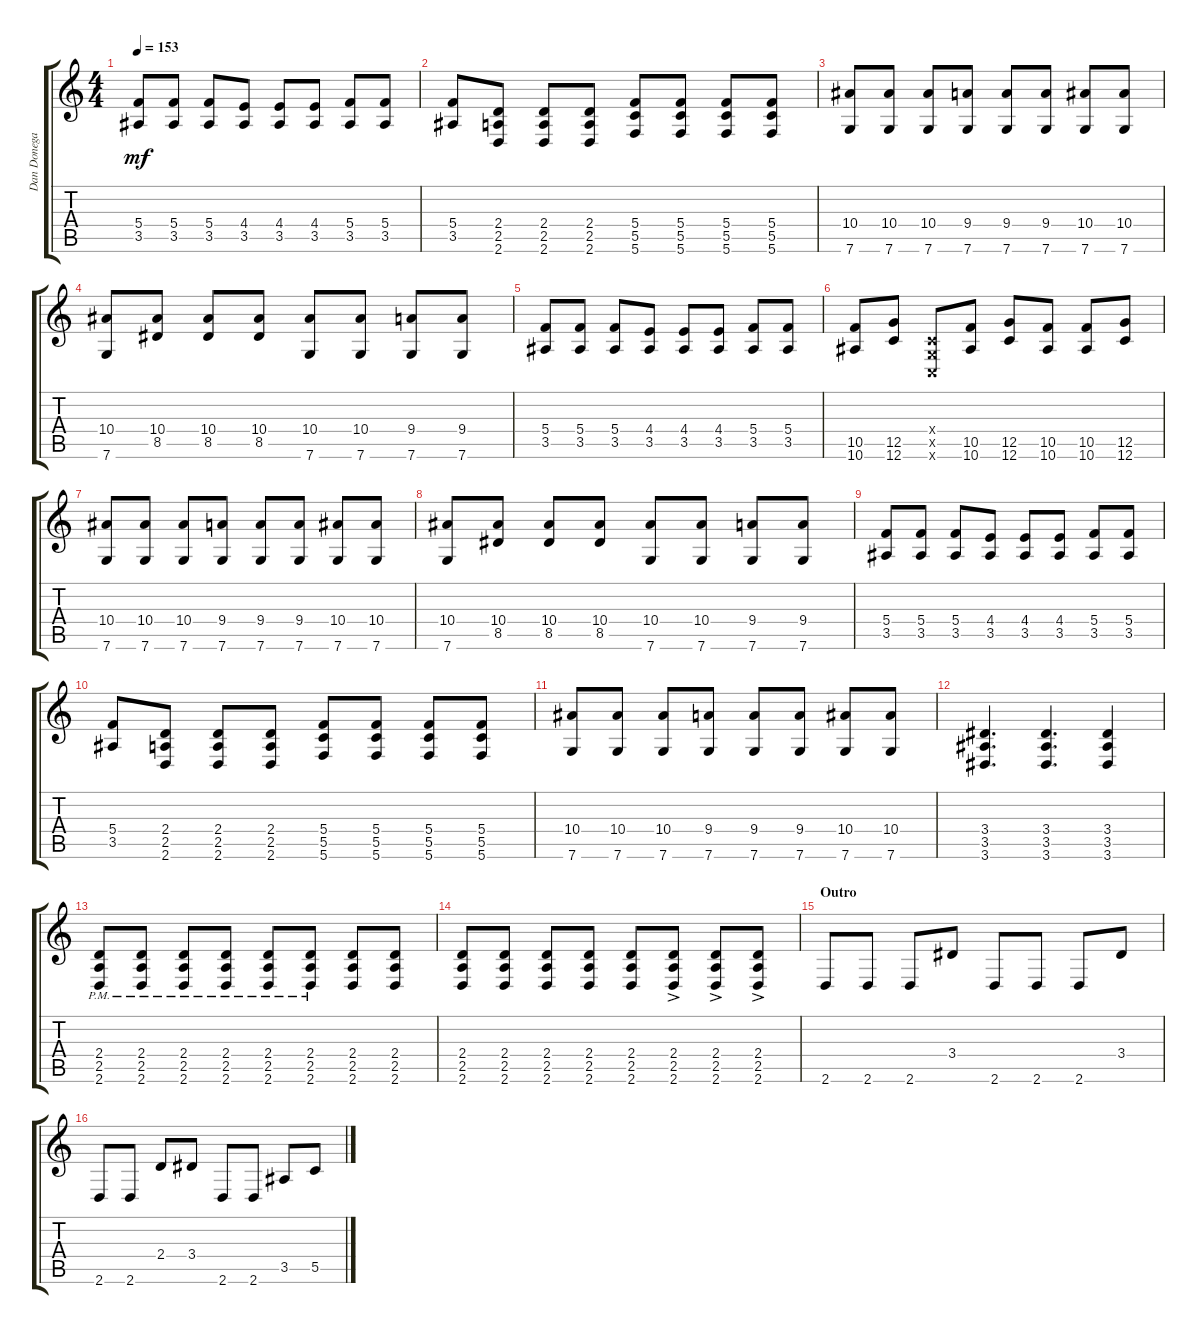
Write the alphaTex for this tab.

\track ("Dan Donegan" "Dan Donega") {instrument distortionguitar}
\staff {score tabs}
\tuning (D4 A3 F3 C3 G2 C2) {hide}
\ts (4 4)
\tempo 153
\clef g2
\ks c
(5.4 3.5).8{dy mf} (5.4 3.5).8 (5.4 3.5).8 (4.4 3.5).8 (4.4 3.5).8 (4.4 3.5).8 (5.4 3.5).8 (5.4 3.5).8 |
(5.4 3.5).8 (2.4 2.5 2.6).8 (2.4 2.5 2.6).8 (2.4 2.5 2.6).8 (5.4 5.5 5.6).8 (5.4 5.5 5.6).8 (5.4 5.5 5.6).8 (5.4 5.5 5.6).8 |
(10.4 7.6).8 (10.4 7.6).8 (10.4 7.6).8 (9.4 7.6).8 (9.4 7.6).8 (9.4 7.6).8 (10.4 7.6).8 (10.4 7.6).8 |
(10.4 7.6).8 (10.4 8.5).8 (10.4 8.5).8 (10.4 8.5).8 (10.4 7.6).8 (10.4 7.6).8 (9.4 7.6).8 (9.4 7.6).8 |
(5.4 3.5).8 (5.4 3.5).8 (5.4 3.5).8 (4.4 3.5).8 (4.4 3.5).8 (4.4 3.5).8 (5.4 3.5).8 (5.4 3.5).8 |
(10.5 10.6).8 (12.5 12.6).8 (0.4{x} 0.5{x} 0.6{x}).8 (10.5 10.6).8 (12.5 12.6).8 (10.5 10.6).8 (10.5 10.6).8 (12.5 12.6).8 |
(10.4 7.6).8 (10.4 7.6).8 (10.4 7.6).8 (9.4 7.6).8 (9.4 7.6).8 (9.4 7.6).8 (10.4 7.6).8 (10.4 7.6).8 |
(10.4 7.6).8 (10.4 8.5).8 (10.4 8.5).8 (10.4 8.5).8 (10.4 7.6).8 (10.4 7.6).8 (9.4 7.6).8 (9.4 7.6).8 |
(5.4 3.5).8 (5.4 3.5).8 (5.4 3.5).8 (4.4 3.5).8 (4.4 3.5).8 (4.4 3.5).8 (5.4 3.5).8 (5.4 3.5).8 |
(5.4 3.5).8 (2.4 2.5 2.6).8 (2.4 2.5 2.6).8 (2.4 2.5 2.6).8 (5.4 5.5 5.6).8 (5.4 5.5 5.6).8 (5.4 5.5 5.6).8 (5.4 5.5 5.6).8 |
(10.4 7.6).8 (10.4 7.6).8 (10.4 7.6).8 (9.4 7.6).8 (9.4 7.6).8 (9.4 7.6).8 (10.4 7.6).8 (10.4 7.6).8 |
(3.4 3.5 3.6).4{d} (3.4 3.5 3.6).4{d} (3.4 3.5 3.6).4 |
(2.4{pm} 2.5{pm} 2.6{pm}).8 (2.4{pm} 2.5{pm} 2.6{pm}).8 (2.4{pm} 2.5{pm} 2.6{pm}).8 (2.4{pm} 2.5{pm} 2.6{pm}).8 (2.4{pm} 2.5{pm} 2.6{pm}).8 (2.4{pm} 2.5{pm} 2.6{pm}).8 (2.4 2.5 2.6).8 (2.4 2.5 2.6).8 |
(2.4 2.5 2.6).8 (2.4 2.5 2.6).8 (2.4 2.5 2.6).8 (2.4 2.5 2.6).8 (2.4 2.5 2.6).8 (2.4{ac} 2.5 2.6).8 (2.4{ac} 2.5 2.6).8 (2.4{ac} 2.5 2.6).8 |
\section ("" "Outro")
2.6.8 2.6.8 2.6.8 3.4.8 2.6.8 2.6.8 2.6.8 3.4.8 |
2.6.8 2.6.8 2.4.8 3.4.8 2.6.8 2.6.8 3.5.8 5.5.8
